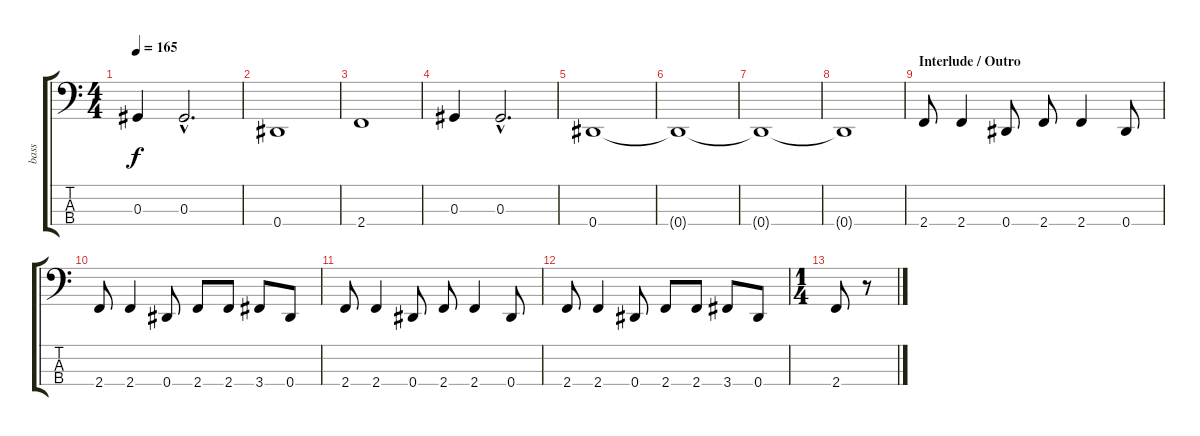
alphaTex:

\track ("bass" "bass") {instrument electricbasspick}
\staff {score tabs}
\tuning (Gb2 Db2 Ab1 Eb1) {hide}
\ts (4 4)
\tempo 165
\clef f4
\ks c
0.3.4{dy f} 0.3{hac}.2{d} |
0.4.1 |
2.4.1 |
0.3.4 0.3{hac}.2{d} |
0.4.1 |
0.4{t}.1 |
0.4{t}.1 |
0.4{t}.1 |
\section ("" "Interlude / Outro")
2.4.8{volume 15} 2.4.4 0.4.8 2.4.8 2.4.4 0.4.8 |
2.4.8 2.4.4 0.4.8 2.4.8 2.4.8 3.4.8 0.4.8 |
2.4.8 2.4.4 0.4.8 2.4.8 2.4.4 0.4.8 |
2.4.8 2.4.4 0.4.8 2.4.8 2.4.8 3.4.8 0.4.8 |
\ts (1 4)
2.4.8 r.8
